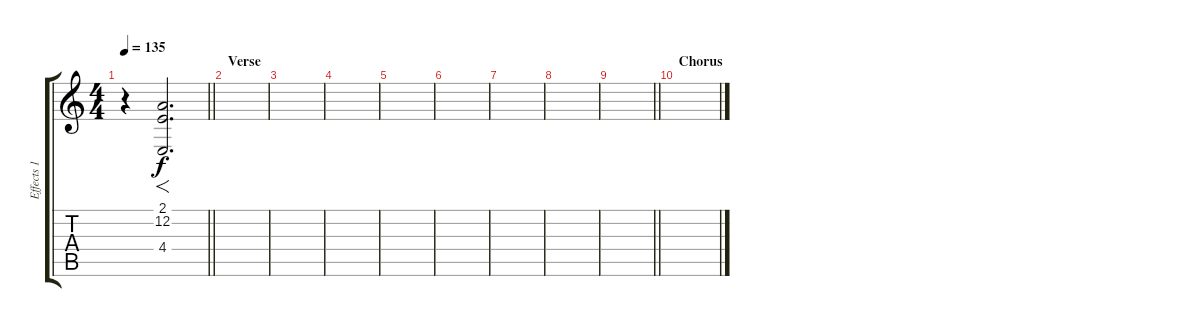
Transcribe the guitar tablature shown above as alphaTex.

\track ("Effects 1" "Effects 1") {instrument lead2sawtooth}
\staff {score tabs}
\tuning (D4 A3 F3 C3 G2 D2) {hide}
\ts (4 4)
\tempo 135
\clef g2
\barLineRight lightlight
\ks c
r.4{dy f} (2.1 12.2 4.4).2{f d} |
\section ("" "Verse")
|
|
|
|
|
|
|
\barLineRight lightlight
|
\section ("" "Chorus")
